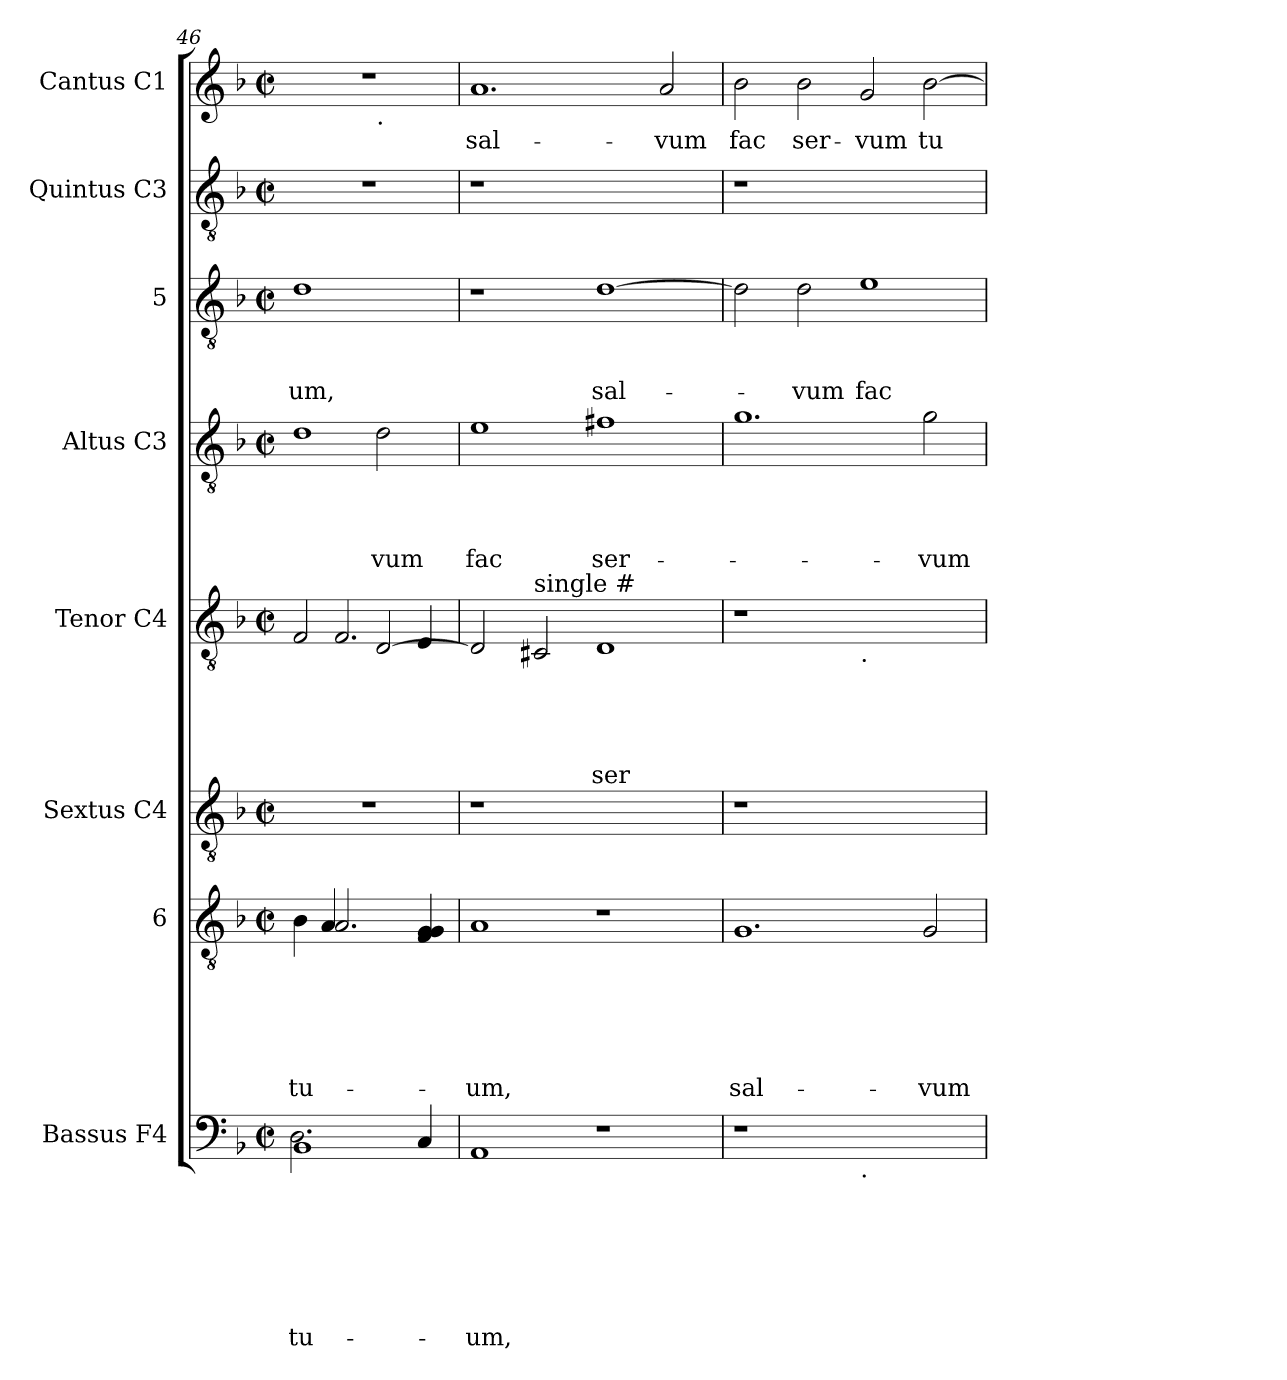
**kern	**text	**text	**text	**text	**text	**text	**text	**kern	**text	**text	**text	**text	**text	**text	**kern	**kern	**text	**text	**text	**text	**text	**kern	**text	**text	**text	**text	**kern	**text	**text	**text	**kern	**kern	**text
*part8	*part8	*part8	*part8	*part8	*part8	*part8	*part8	*part7	*part7	*part7	*part7	*part7	*part7	*part7	*part6	*part5	*part5	*part5	*part5	*part5	*part5	*part4	*part4	*part4	*part4	*part4	*part3	*part3	*part3	*part3	*part2	*part1	*part1
*staff8	*staff8	*staff8	*staff8	*staff8	*staff8	*staff8	*staff8	*staff7	*staff7	*staff7	*staff7	*staff7	*staff7	*staff7	*staff6	*staff5	*staff5	*staff5	*staff5	*staff5	*staff5	*staff4	*staff4	*staff4	*staff4	*staff4	*staff3	*staff3	*staff3	*staff3	*staff2	*staff1	*staff1
*I"Bassus F4	*	*	*	*	*	*	*	*I"6	*	*	*	*	*	*	*I"Sextus C4	*I"Tenor C4	*	*	*	*	*	*I"Altus C3	*	*	*	*	*I"5	*	*	*	*I"Quintus C3	*I"Cantus C1	*
*I'B	*	*	*	*	*	*	*	*	*	*	*	*	*	*	*	*I'T	*	*	*	*	*	*I'A	*	*	*	*	*	*	*	*	*	*I'C	*
*clefF4	*	*	*	*	*	*	*	*clefGv2	*	*	*	*	*	*	*clefGv2	*clefGv2	*	*	*	*	*	*clefGv2	*	*	*	*	*clefGv2	*	*	*	*clefGv2	*clefG2	*
*k[b-]	*	*	*	*	*	*	*	*k[b-]	*	*	*	*	*	*	*k[b-]	*k[b-]	*	*	*	*	*	*k[b-]	*	*	*	*	*k[b-]	*	*	*	*k[b-]	*k[b-]	*
*F:	*	*	*	*	*	*	*	*F:	*	*	*	*	*	*	*F:	*F:	*	*	*	*	*	*F:	*	*	*	*	*F:	*	*	*	*F:	*F:	*
*M2/2	*	*	*	*	*	*	*	*M2/2	*	*	*	*	*	*	*M2/2	*M2/2	*	*	*	*	*	*M2/2	*	*	*	*	*M2/2	*	*	*	*M2/2	*M2/2	*
*met(c|)	*	*	*	*	*	*	*	*met(c|)	*	*	*	*	*	*	*met(c|)	*met(c|)	*	*	*	*	*	*met(c|)	*	*	*	*	*met(c|)	*	*	*	*met(c|)	*met(c|)	*
=46	=46	=46	=46	=46	=46	=46	=46	=46	=46	=46	=46	=46	=46	=46	=46	=46	=46	=46	=46	=46	=46	=46	=46	=46	=46	=46	=46	=46	=46	=46	=46	=46	=46
*^	*	*	*	*	*	*	*	*	*	*	*	*	*	*	*	*	*	*	*	*	*	*	*	*	*	*	*	*	*	*	*	*	*
!	!	!	!	!	!	!	!	!LO:LY:b	!	!	!	!	!	!	!LO:LY:b	!	!	!	!	!	!	!	!	!	!	!	!	!	!	!	!LO:LY:b	!	!	!
*	*	*	*	*	*	*	*	*	*^	*	*	*	*	*	*	*	*^	*	*	*	*	*	*^	*	*	*	*	*	*	*	*	*	*^	*
*	*	*	*	*	*	*	*	*	*	*	*	*	*	*	*	*	*	*	*^	*	*	*	*	*	*	*	*	*	*	*	*	*	*	*	*	*	*	*
1BB-	2.D\	.	.	.	.	.	.	tu-	4B-\	4ryy	.	.	.	.	.	tu-	1r	2F/	4ryy	2.ryy	.	.	.	.	.	1d	2ryy	.	.	.	.	1d	.	.	-um,	1r	1r	2ryy	.
.	.	.	.	.	.	.	.	.	2.A/	4A/	.	.	.	.	.	.	.	.	2.F/	.	.	.	.	.	.	.	.	.	.	.	.	.	.	.	.	.	.	.	.
!	!	!	!	!	!	!	!	!	!	!	!	!	!	!	!	!	!	!	!	!	!	!	!	!	!	!	!	!	!	!	!	!	!	!	!	!	!	!LO:TX:b:t=.	!
!	!	!	!	!	!	!	!	!	!	!	!	!	!	!	!	!	!	!	!	!	!	!	!	!	!	!	!	!	!	!	!LO:LY:b	!	!	!	!	!	!	!	!
.	.	.	.	.	.	.	.	.	.	4ryy	.	.	.	.	.	.	.	[<2D/	.	.	.	.	.	.	.	.	2d\	.	.	.	vum	.	.	.	.	.	.	2ryy	.
.	4C/	.	.	.	.	.	.	.	.	4F/ 4G/ 4G/	.	.	.	.	.	.	.	.	.	4E/	.	.	.	.	.	.	.	.	.	.	.	.	.	.	.	.	.	.	.
*	*	*	*	*	*	*	*	*	*	*	*	*	*	*	*	*	*	*	*	*	*	*	*	*	*	*v	*v	*	*	*	*	*	*	*	*	*	*	*	*
=47	=47	=47	=47	=47	=47	=47	=47	=47	=47	=47	=47	=47	=47	=47	=47	=47	=47	=47	=47	=47	=47	=47	=47	=47	=47	=47	=47	=47	=47	=47	=47	=47	=47	=47	=47	=47	=47	=47
!	!	!	!	!	!	!	!	!LO:LY:b	!	!	!	!	!	!	!	!LO:LY:b	!	!	!	!	!	!	!	!	!	!	!	!	!	!LO:LY:b	!	!	!	!	!	!	!	!LO:LY:b
*v	*v	*	*	*	*	*	*	*	*	*	*	*	*	*	*	*	*	*v	*v	*v	*	*	*	*	*	*	*	*	*	*	*	*	*	*	*	*v	*v	*
*	*	*	*	*	*	*	*	*v	*v	*	*	*	*	*	*	*	*	*	*	*	*	*	*	*	*	*	*	*	*	*	*	*	*	*
1AA	.	.	.	.	.	.	-um,	1A	.	.	.	.	.	-um,	1r	2D/]	.	.	.	.	.	1e	.	.	.	fac	1r	.	.	.	1r	1.a	sal-
!	!	!	!	!	!	!	!	!	!	!	!	!	!	!	!	!LO:TX:a:t=single #	!	!	!	!	!	!	!	!	!	!	!	!	!	!	!	!	!
.	.	.	.	.	.	.	.	.	.	.	.	.	.	.	.	2C#/	.	.	.	.	.	.	.	.	.	.	.	.	.	.	.	.	.
!	!	!	!	!	!	!	!	!	!	!	!	!	!	!	!	!	!	!	!	!	!LO:LY:b	!	!	!	!	!LO:LY:b	!	!	!	!LO:LY:b	!	!	!
1r	.	.	.	.	.	.	.	1r	.	.	.	.	.	.	1ryy	1D	.	.	.	.	ser-	1f#X	.	.	.	ser-	[>1d	.	.	sal-	1ryy	.	.
!	!	!	!	!	!	!	!	!	!	!	!	!	!	!	!	!	!	!	!	!	!	!	!	!	!	!	!	!	!	!	!	!	!LO:LY:b
.	.	.	.	.	.	.	.	.	.	.	.	.	.	.	.	.	.	.	.	.	.	.	.	.	.	.	.	.	.	.	.	2a/	-vum
=48	=48	=48	=48	=48	=48	=48	=48	=48	=48	=48	=48	=48	=48	=48	=48	=48	=48	=48	=48	=48	=48	=48	=48	=48	=48	=48	=48	=48	=48	=48	=48	=48	=48
!	!	!	!	!	!	!	!	!	!	!	!	!	!	!LO:LY:b	!	!	!	!	!	!	!	!	!	!	!	!	!	!	!	!	!	!	!LO:LY:b
1r	.	.	.	.	.	.	.	1.G	.	.	.	.	.	sal-	1r	1r	.	.	.	.	.	1.g	.	.	.	.	2d\]	.	.	.	1r	2b-\	fac
!	!	!	!	!	!	!	!	!	!	!	!	!	!	!	!	!	!	!	!	!	!	!	!	!	!	!	!	!	!	!LO:LY:b	!	!	!LO:LY:b
.	.	.	.	.	.	.	.	.	.	.	.	.	.	.	.	.	.	.	.	.	.	.	.	.	.	.	2d\	.	.	-vum	.	2b-\	ser-
!	!	!	!	!	!	!	!	!	!	!	!	!	!	!	!	!LO:TX:b:t=.	!	!	!	!	!	!	!	!	!	!	!	!	!	!	!	!	!
!LO:TX:b:t=.	!	!	!	!	!	!	!	!	!	!	!	!	!	!	!	!	!	!	!	!	!	!	!	!	!	!	!	!	!	!	!	!	!
!	!	!	!	!	!	!	!	!	!	!	!	!	!	!	!	!	!	!	!	!	!	!	!	!	!	!	!	!	!	!LO:LY:b	!	!	!LO:LY:b
1ryy	.	.	.	.	.	.	.	.	.	.	.	.	.	.	1ryy	1ryy	.	.	.	.	.	.	.	.	.	.	1e	.	.	fac	1ryy	2g/	-vum
!	!	!	!	!	!	!	!	!	!	!	!	!	!	!LO:LY:b	!	!	!	!	!	!	!	!	!	!	!	!LO:LY:b	!	!	!	!	!	!	!LO:LY:b
.	.	.	.	.	.	.	.	2G/	.	.	.	.	.	-vum	.	.	.	.	.	.	.	2g\	.	.	.	-vum	.	.	.	.	.	[>2b-\	tu-
=	=	=	=	=	=	=	=	=	=	=	=	=	=	=	=	=	=	=	=	=	=	=	=	=	=	=	=	=	=	=	=	=	=
*-	*-	*-	*-	*-	*-	*-	*-	*-	*-	*-	*-	*-	*-	*-	*-	*-	*-	*-	*-	*-	*-	*-	*-	*-	*-	*-	*-	*-	*-	*-	*-	*-	*-
